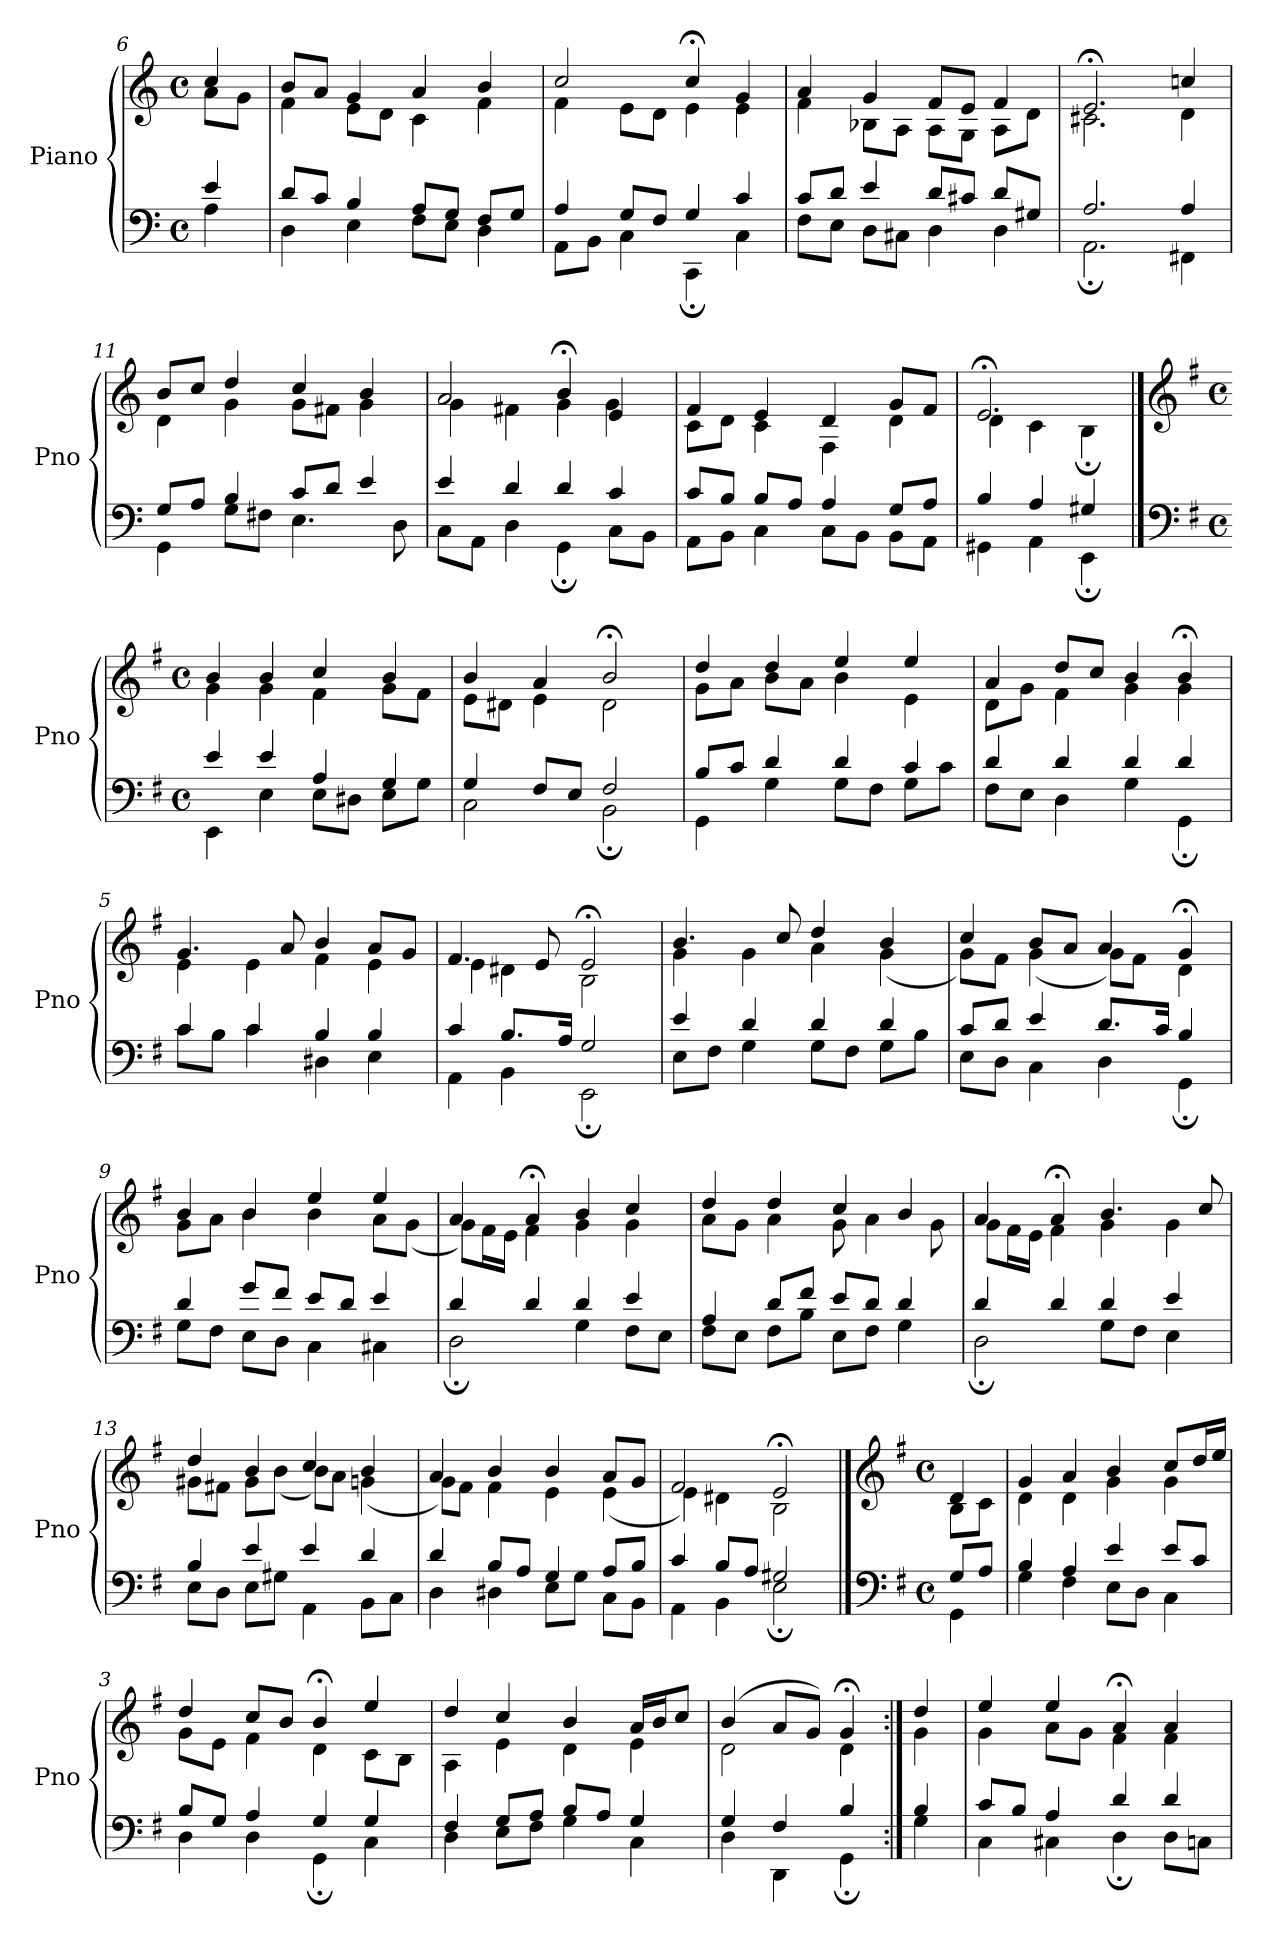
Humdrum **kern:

**kern	**kern
*part1	*part1
*staff2	*staff1
*I"Piano	*
*I'Pno	*
*clefF4	*clefG2
*k[]	*k[]
*M4/4	*M4/4
*met(c)	*met(c)
=6	=6
*^	*^
4e/	4A\	4cc/	8a\L
.	.	.	8g\J
=7	=7	=7	=7
8d/L	4D\	8b/L	4f\
8c/J	.	8a/J	.
4B/	4E\	4g/	8e\L
.	.	.	8d\J
8A/L	8F\L	4a/	4c\
8G/J	8E\J	.	.
8F/L	4D\	4b/	4f\
8G/J	.	.	.
=8	=8	=8	=8
4A/	8AA\L	2cc/	4f\
.	8BB\J	.	.
8G/L	4C\	.	8e\L
8F/J	.	.	8d\J
4G/	4CC;\	4cc;</	4e\
4c/	4C\	4g/	4e\
=9	=9	=9	=9
8c/L	8F\L	4a/	4f\
8d/J	8E\J	.	.
4e/	8D\L	4g/	8B-X\L
.	8C#X\J	.	8A\J
8d/L	4D\	8f/L	8A\L
8c#X/J	.	8e/J	8G\J
8d/L	4D\	4f/	8A\L
8G#X/J	.	.	8d\J
=10	=10	=10	=10
2.A/	2.AA;\	2.e;</	2.c#X\
4A/	4FF#X\	4ccn/	4d\
=11	=11	=11	=11
8G/L	4GG\	8b/L	4d\
8A/J	.	8cc/J	.
4B/	8G\L	4dd/	4g\
.	8F#X\J	.	.
8c/L	4.E\	4cc/	8g\L
8d/J	.	.	8f#X\J
4e/	.	4b/	4g\
.	8D\	.	.
=12	=12	=12	=12
4e/	8C\L	2a/	4g\
.	8AA\J	.	.
4d/	4D\	.	4f#X\
4d/	4GG;\	4b;</	4g\
4c/	8C\L	4e/	4g\
.	8BB\J	.	.
=13	=13	=13	=13
8c/L	8AA\L	4f/	8c\L
8B/J	8BB\J	.	8d\J
8B/L	4C\	4e/	4c\
8A/J	.	.	.
4A/	8C\L	4d/	4F\
.	8BB\J	.	.
8G/L	8BB\L	8g/L	4d\
8A/J	8AA\J	8f/J	.
=14	=14	=14	=14
4B/	4GG#X\	2.e;</	4d\
4A/	4AA\	.	4c\
4G#X/	4EE;\	.	4B;\
==1	==1	==1	==1
*clefF4	*	*clefG2	*
*k[f#]	*	*k[f#]	*
*M4/4	*	*M4/4	*
*met(c)	*	*met(c)	*
4e/	4EE\	4b/	4g\
4e/	4E\	4b/	4g\
4A/	8E\L	4cc/	4f#\
.	8D#X\J	.	.
4G/	8E\L	4b/	8g\L
.	8G\J	.	8f#\J
=2	=2	=2	=2
4G/	2C\	4b/	8e\L
.	.	.	8d#X\J
8F#/L	.	4a/	4e\
8E/J	.	.	.
2F#/	2BB;\	2b;</	2d#\
=3	=3	=3	=3
8B/L	4GG\	4dd/	8g\L
8c/J	.	.	8a\J
4d/	4G\	4dd/	8b\L
.	.	.	8a\J
4d/	8G\L	4ee/	4b\
.	8F#\J	.	.
4c/	8G\L	4ee/	4e\
.	8c\J	.	.
=4	=4	=4	=4
4d/	8F#\L	4a/	8d\L
.	8E\J	.	8g\J
4d/	4D\	8dd/L	4f#\
.	.	8cc/J	.
4d/	4G\	4b/	4g\
4d/	4GG;\	4b;</	4g\
=5	=5	=5	=5
4c/	8c\L	4.g/	4e\
.	8B\J	.	.
4c/	4c\	.	4e\
.	.	8a/	.
4B/	4D#X\	4b/	4f#\
4B/	4E\	8a/L	4e\
.	.	8g/J	.
=6	=6	=6	=6
4c/	4AA\	4.f#/	4e\
8.B/L	4BB\	.	4d#X\
.	.	8e/	.
16A/Jk	.	.	.
2G/	2EE;\	2e;</	2B\
=7	=7	=7	=7
4e/	8E\L	4.b/	4g\
.	8F#\J	.	.
4d/	4G\	.	4g\
.	.	8cc/	.
4d/	8G\L	4dd/	4a\
.	8F#\J	.	.
4d/	8G\L	4b/	(<4g\
.	8B\J	.	.
=8	=8	=8	=8
8c/L	8E\L	4cc/	8g\L)
8d/J	8D\J	.	8f#\J
4e/	4C\	8b/L	(<4g\
.	.	8a/J	.
8.d/L	4D\	4a/	8g\L)
.	.	.	8f#\J
16c/Jk	.	.	.
4B/	4GG;\	4g;</	4d\
=9	=9	=9	=9
4d/	8G\L	4b/	8g\L
.	8F#\J	.	8a\J
8g/L	8E\L	4b/	4b\
8f#/J	8D\J	.	.
8e/L	4C\	4ee/	4b\
8d/J	.	.	.
4e/	4C#X\	4ee/	8a\L
.	.	.	(<8g\J
=10	=10	=10	=10
4d/	2D;\	4a/	8g\L)
.	.	.	16f#\L
.	.	.	16e\JJ
4d/	.	4a;</	4f#\
4d/	4G\	4b/	4g\
4e/	8F#\L	4cc/	4g\
.	8E\J	.	.
=11	=11	=11	=11
4A/	8F#\L	4dd/	8a\L
.	8E\J	.	8g\J
8d/L	8F#\L	4dd/	4a\
8f#/J	8B\J	.	.
8e/L	8E\L	4cc/	8g\
8d/J	8F#\J	.	4a\
4d/	4G\	4b/	.
.	.	.	8g\
=12	=12	=12	=12
4d/	2D;\	4a/	8g\L
.	.	.	16f#\L
.	.	.	16e\JJ
4d/	.	4a;</	4f#\
4d/	8G\L	4.b/	4g\
.	8F#\J	.	.
4e/	4E\	.	4g\
.	.	8cc/	.
=13	=13	=13	=13
4B/	8E\L	4dd/	8g#X\L
.	8D\J	.	8f#X\J
4e/	8E\L	4b/	8g#\L
.	8G#X\J	.	(<8b\J
4e/	4AA\	4cc/	8b\L)
.	.	.	8a\J
4d/	8BB\L	4b/	(<4gn\
.	8C\J	.	.
=14	=14	=14	=14
4d/	4D\	4a/	8g\L)
.	.	.	8f#\J
8B/L	4D#X\	4b/	4f#\
8A/J	.	.	.
4G/	8E\L	4b/	4e\
.	8G\J	.	.
8A/L	8C\L	8a/L	(<4e\
8B/J	8BB\J	8g/J	.
=15	=15	=15	=15
4c/	4AA\	2f#/	4e\)
8B/L	4BB\	.	4d#X\
8A/J	.	.	.
2G#X/	2E;\	2e;</	2B\
==1	==1	==1	==1
*clefF4	*	*clefG2	*
*k[f#]	*	*k[f#]	*
*M4/4	*	*M4/4	*
*met(c)	*	*met(c)	*
8G/L	4GG\	4d/	8B\L
8A/J	.	.	8c\J
=2	=2	=2	=2
4B/	4G\	4g/	4d\
4A/	4F#\	4a/	4d\
4e/	8E\L	4b/	4g\
.	8D\J	.	.
8e/L	4C\	8cc/L	4g\
8c/J	.	16dd/L	.
.	.	16ee/JJ	.
=3	=3	=3	=3
8B/L	4D\	4dd/	8g\L
8G/J	.	.	8e\J
4A/	4D\	8cc/L	4f#\
.	.	8b/J	.
4G/	4GG;\	4b;</	4d\
4G/	4C\	4ee/	8c\L
.	.	.	8B\J
=4	=4	=4	=4
4F#/	4D\	4dd/	4A\
8G/L	8E\L	4cc/	4e\
8A/J	8F#\J	.	.
8B/L	4G\	4b/	4d\
8A/J	.	.	.
4G/	4C\	16a/LL	4e\
.	.	16b/J	.
.	.	8cc/J	.
=5	=5	=5	=5
4G/	4D\	(>4b/	2d\
4F#/	4DD\	8a/L	.
.	.	8g/J)	.
4B/	4GG;\	4g;</	4d\
=6:|!	=6:|!	=6:|!	=6:|!
4B/	4G\	4dd/	4g\
=7	=7	=7	=7
8c/L	4C\	4ee/	4g\
8B/J	.	.	.
4A/	4C#X\	4ee/	8a\L
.	.	.	8g\J
4d/	4D;\	4a;</	4f#\
4d/	8D\L	4a/	4f#\
.	8Cn\J	.	.
*v	*v	*	*
*	*v	*v
=	=
*-	*-
